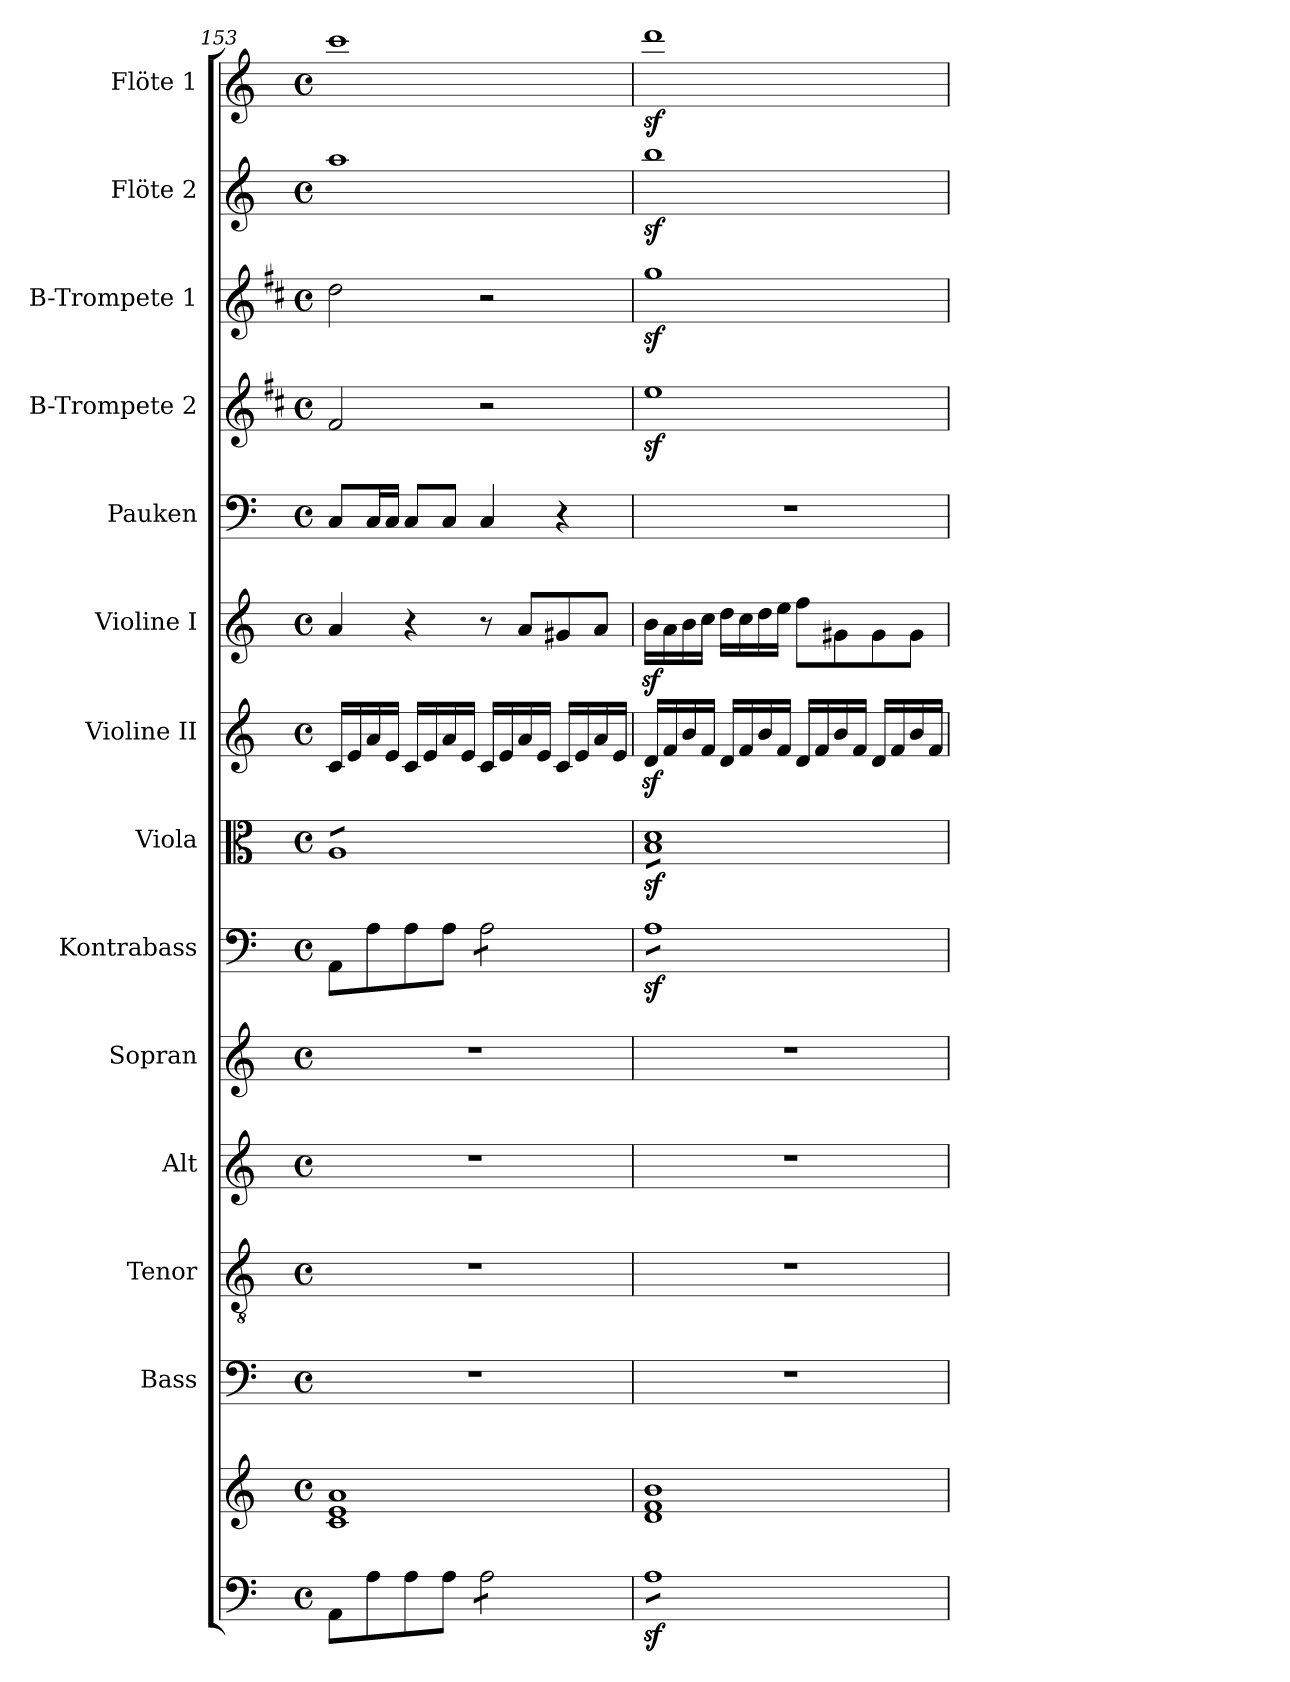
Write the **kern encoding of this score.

**kern	**kern	**kern	**kern	**kern	**kern	**kern	**kern	**kern	**kern	**kern	**kern	**kern	**kern	**kern
*part14	*part14	*part13	*part12	*part11	*part10	*part9	*part8	*part7	*part6	*part5	*part4	*part3	*part2	*part1
*staff15	*staff14	*staff13	*staff12	*staff11	*staff10	*staff9	*staff8	*staff7	*staff6	*staff5	*staff4	*staff3	*staff2	*staff1
*	*	*I"Bass	*I"Tenor	*I"Alt	*I"Sopran	*I"Kontrabass	*I"Viola	*I"Violine II	*I"Violine I	*I"Pauken	*I"B-Trompete 2	*I"B-Trompete 1	*I"Flöte 2	*I"Flöte 1
*	*	*I'B.	*I'T.	*I'A.	*I'S.	*I'Kb.	*I'Vla.	*I'Vl. II	*I'Vl. I	*I'Pk.	*I'B Trp. 2	*I'B Trp. 1	*I'Fl. 2	*I'Fl. 1
*clefF4	*clefG2	*clefF4	*clefGv2	*clefG2	*clefG2	*clefF4	*clefC3	*clefG2	*clefG2	*clefF4	*clefG2	*clefG2	*clefG2	*clefG2
*	*	*	*	*	*	*ITrd7c12	*	*	*	*	*ITrd1c2	*ITrd1c2	*	*
*k[]	*k[]	*k[]	*k[]	*k[]	*k[]	*k[]	*k[]	*k[]	*k[]	*k[]	*k[]	*k[]	*k[]	*k[]
*C:	*C:	*C:	*C:	*C:	*C:	*C:	*C:	*C:	*C:	*C:	*C:	*C:	*C:	*C:
*M4/4	*M4/4	*M4/4	*M4/4	*M4/4	*M4/4	*M4/4	*M4/4	*M4/4	*M4/4	*M4/4	*M4/4	*M4/4	*M4/4	*M4/4
*met(c)	*met(c)	*met(c)	*met(c)	*met(c)	*met(c)	*met(c)	*met(c)	*met(c)	*met(c)	*met(c)	*met(c)	*met(c)	*met(c)	*met(c)
=153	=153	=153	=153	=153	=153	=153	=153	=153	=153	=153	=153	=153	=153	=153
*	*	*	*	*	*	*	*tremolo	*	*	*	*	*	*	*
8AA\L	1c 1e 1a	1r	1r	1r	1r	8AAA\L	8AL	16c/LL	4a/	8C/L	2e/	2cc\	1aa	1ccc
.	.	.	.	.	.	.	.	16e/	.	.	.	.	.	.
8A\	.	.	.	.	.	8AA\	8A	16a/	.	16C/L	.	.	.	.
.	.	.	.	.	.	.	.	16e/JJ	.	16C/JJ	.	.	.	.
8A\	.	.	.	.	.	8AA\	8A	16c/LL	4r	8C/L	.	.	.	.
.	.	.	.	.	.	.	.	16e/	.	.	.	.	.	.
8A\J	.	.	.	.	.	8AA\J	8A	16a/	.	8C/J	.	.	.	.
.	.	.	.	.	.	.	.	16e/JJ	.	.	.	.	.	.
*tremolo	*	*	*	*	*	*	*	*	*	*	*	*	*	*
*	*	*	*	*	*	*tremolo	*	*	*	*	*	*	*	*
8A\L	.	.	.	.	.	8AA\L	8A	16c/LL	8r	4C/	2r	2r	.	.
.	.	.	.	.	.	.	.	16e/	.	.	.	.	.	.
8A\	.	.	.	.	.	8AA\	8A	16a/	8a/L	.	.	.	.	.
.	.	.	.	.	.	.	.	16e/JJ	.	.	.	.	.	.
8A\	.	.	.	.	.	8AA\	8A	16c/LL	8g#X/	4r	.	.	.	.
.	.	.	.	.	.	.	.	16e/	.	.	.	.	.	.
8A\J	.	.	.	.	.	8AA\J	8AJ	16a/	8a/J	.	.	.	.	.
.	.	.	.	.	.	.	.	16e/JJ	.	.	.	.	.	.
=154	=154	=154	=154	=154	=154	=154	=154	=154	=154	=154	=154	=154	=154	=154
8Az>L	1d 1f 1b	1r	1r	1r	1r	8AAz<L	8Bz< 8dz<L	16dz</LL	16bz<\LL	1r	1ddz<	1ffz<	1bbz<	1dddz<
.	.	.	.	.	.	.	.	16f/	16a\	.	.	.	.	.
8Az>	.	.	.	.	.	8AAz<	8Bz< 8dz<	16b/	16b\	.	.	.	.	.
.	.	.	.	.	.	.	.	16f/JJ	16cc\JJ	.	.	.	.	.
8Az>	.	.	.	.	.	8AAz<	8Bz< 8dz<	16d/LL	16dd\LL	.	.	.	.	.
.	.	.	.	.	.	.	.	16f/	16cc\	.	.	.	.	.
8Az>	.	.	.	.	.	8AAz<	8Bz< 8dz<	16b/	16dd\	.	.	.	.	.
.	.	.	.	.	.	.	.	16f/JJ	16ee\JJ	.	.	.	.	.
8Az>	.	.	.	.	.	8AAz<	8Bz< 8dz<	16d/LL	8ff\L	.	.	.	.	.
.	.	.	.	.	.	.	.	16f/	.	.	.	.	.	.
8Az>	.	.	.	.	.	8AAz<	8Bz< 8dz<	16b/	8g#X\	.	.	.	.	.
.	.	.	.	.	.	.	.	16f/JJ	.	.	.	.	.	.
8Az>	.	.	.	.	.	8AAz<	8Bz< 8dz<	16d/LL	8g#\	.	.	.	.	.
.	.	.	.	.	.	.	.	16f/	.	.	.	.	.	.
8Az>J	.	.	.	.	.	8AAz<J	8Bz< 8dz<J	16b/	8g#\J	.	.	.	.	.
*	*	*	*	*	*	*	*Xtremolo	*	*	*	*	*	*	*
*	*	*	*	*	*	*Xtremolo	*	*	*	*	*	*	*	*
*Xtremolo	*	*	*	*	*	*	*	*	*	*	*	*	*	*
.	.	.	.	.	.	.	.	16f/JJ	.	.	.	.	.	.
=	=	=	=	=	=	=	=	=	=	=	=	=	=	=
*-	*-	*-	*-	*-	*-	*-	*-	*-	*-	*-	*-	*-	*-	*-
